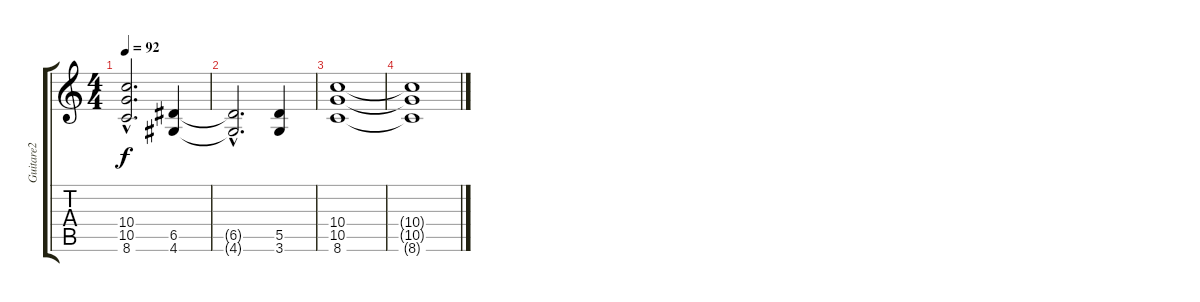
\track ("Guitare2" "Guitare2") {instrument distortionguitar}
\staff {score tabs}
\tuning (E4 B3 G3 D3 A2 E2) {hide}
\ts (4 4)
\tempo 92
\clef g2
\ks c
(10.4{hac} 10.5{hac} 8.6{hac}).2{d dy f} (6.5 4.6).4 |
(6.5{hac t} 4.6{hac t}).2{d} (5.5 3.6).4 |
(10.4 10.5 8.6).1 |
(10.4{t} 10.5{t} 8.6{t}).1
